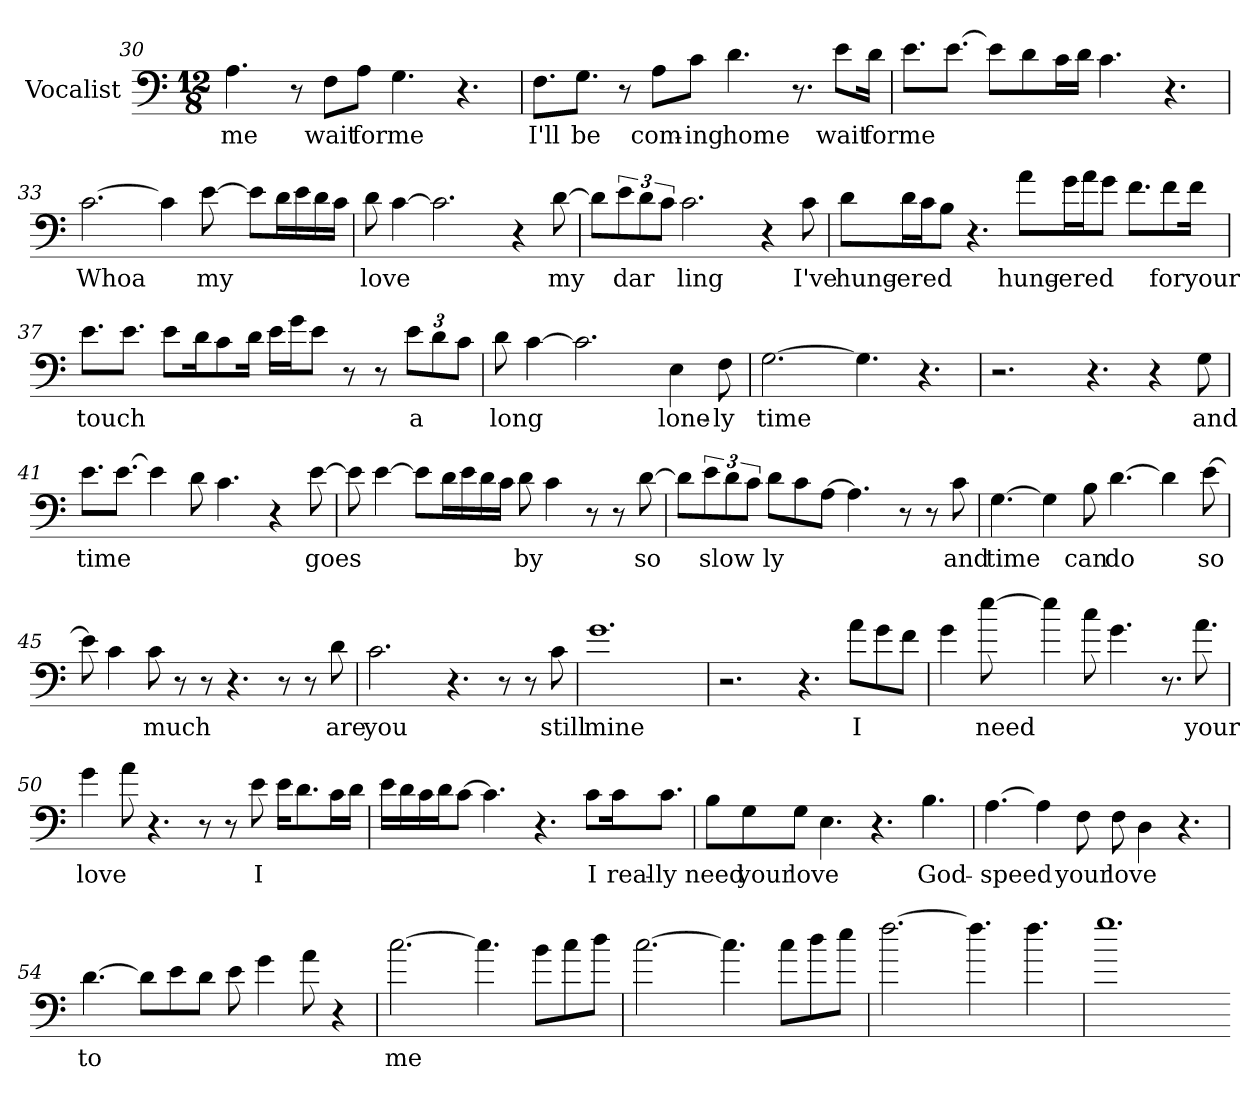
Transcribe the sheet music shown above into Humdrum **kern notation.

**kern	**text
*part1	*part1
*staff1	*staff1
*I"Vocalist	*
*clefF4	*
*M12/8	*
=30	=30
4.A	me
8r	.
8F\L	wait
8A\J	for
4.G	me
4.r	.
=31	=31
8.F\L	I'll
8.G\J	be
8r	.
8A\L	com-
8c\J	-ing
4.d	home
8.r	.
8e\L	wait
16d\Jk	for
=32	=32
8.e\L	me
[8.e\J	_
8e\L]	_
8d\	_
16c\L	_
16d\JJ	_
4.c	_
4.r	.
=33	=33
[2.c	Whoa
4c]	_
[8e	my
8e\L]	_
16d\L	_
16e\	_
16d\	_
16c\JJ	_
=34	=34
8d	love
[4c	_
2.c]	_
4r	.
[8d	my
=35	=35
8d\L]	_
12e\	dar-
12d\	_
12c\J	_
2.c	-ling
4r	.
8c	I've
=36	=36
8d\L	hung-
16d\L	-ered
16c\J	_
8B\J	_
4.r	.
8a\L	hung-
16g\L	-ered
16a\J	_
8g\J	_
8.f\L	_
8f\	for
16f\Jk	your
=37	=37
8.e\L	touch
8.e\J	_
8e\L	_
16d\K	_
8c\	_
16d\Jk	_
16e\LL	_
16g\J	_
8e\J	_
8r	.
8r	.
12e\L	a
12d\	_
12c\J	_
=38	=38
8d	long
[4c	_
2.c]	_
4E	lone-
8F	-ly
=39	=39
[2.G	time
4.G]	_
4.r	.
=40	=40
2.r	.
4.r	.
4r	.
8G	and
=41	=41
8.e\L	time
[8.e\J	_
4e]	_
8d	_
4.c	_
4r	.
[8e	goes
=42	=42
8e]	_
[4e	_
8e\L]	_
16d\L	_
16e\	_
16d\	_
16c\JJ	_
8d	by
4c	_
8r	.
8r	.
[8d	so
=43	=43
8d\L]	_
12e\	slow-
12d\	_
12c\J	_
8d\L	-ly
8c\	_
[8A\J	_
4.A]	_
8r	.
8r	.
8c	and
=44	=44
[4.G	time
4G]	_
8B	can
[4.d	do
4d]	_
[8e	so
=45	=45
8e]	_
4c	_
8c	much
8r	.
8r	.
4.r	.
8r	.
8r	.
8d	are
=46	=46
2.c	you
4.r	.
8r	.
8r	.
8c	still
=47	=47
1.g	mine
=48	=48
2.r	.
4.r	.
8a\L	I
8g\	_
8f\J	_
=49	=49
4g	_
[8ee	need
4ee]	_
8cc	_
4.g	_
8.r	.
8.a	your
=50	=50
4g	love
8a	_
4.r	.
8r	.
8r	.
8e	I
16e\KL	_
8.d\	_
16c\L	_
16d\JJ	_
=51	=51
16e\LL	_
16d\	_
16c\	_
16d\J	_
[8c\J	_
4.c]	_
4.r	.
8c\L	I
16c\K	real-
8.c\J	-ly
=52	=52
8B\L	need
8G\	your
8G\J	love
4.E	_
4.r	.
4.B	God-
=53	=53
[4.A	-speed
4A]	_
8F	your
8F	love
4D	_
4.r	.
=54	=54
[4.d	to
8d\L]	_
8e\	_
8d\J	_
8e	_
4g	_
8a	_
4r	.
=55	=55
[2.cc	me
4.cc]	_
8b\L	_
8cc\	_
8dd\J	_
=56	=56
[2.cc	_
4.cc]	_
8cc\L	_
8dd\	_
8ee\J	_
=57	=57
[2.ff	_
4.ff]	_
4.ff	_
=58	=58
1.gg	_
=-	=-
*-	*-
